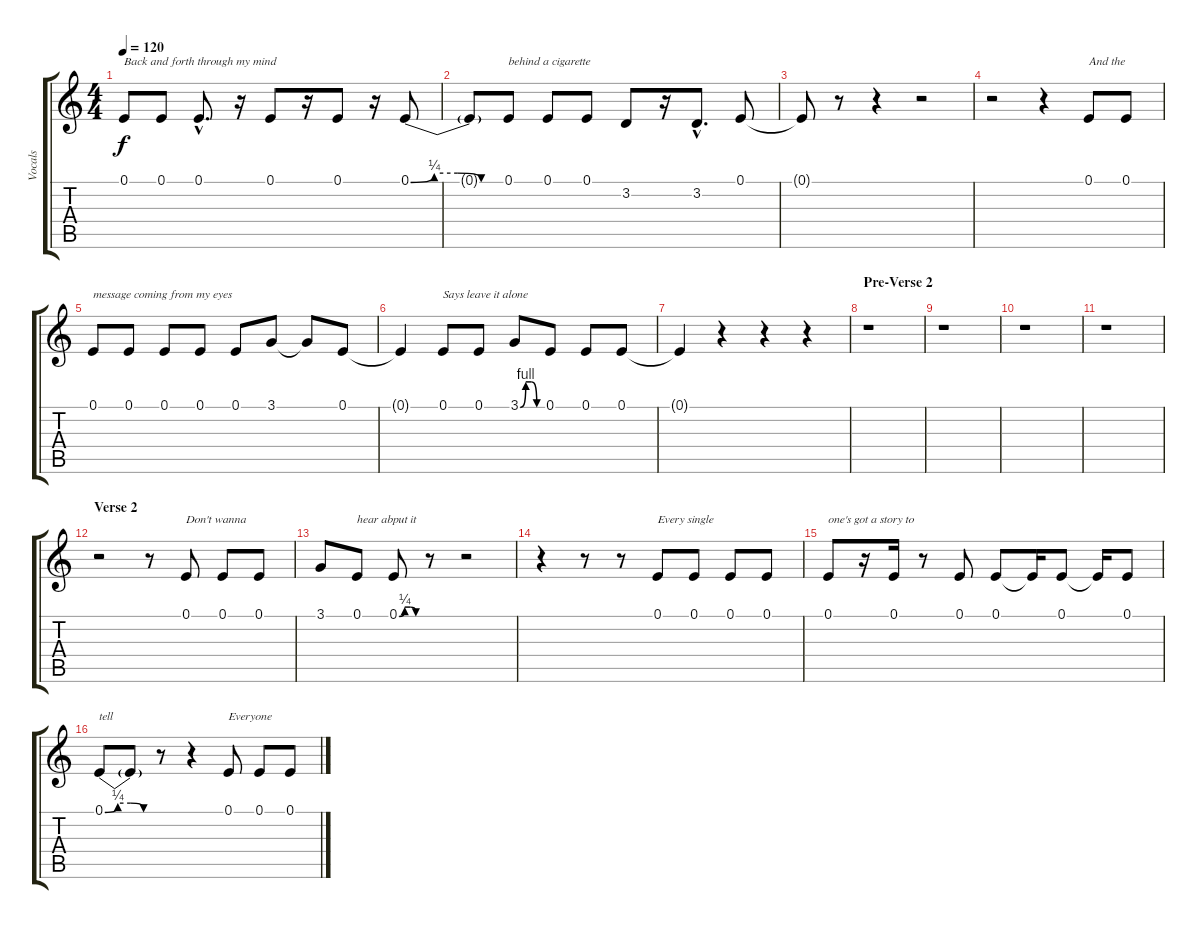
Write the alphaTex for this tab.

\track ("Vocals" "Vocals") {instrument oboe}
\staff {score tabs}
\tuning (E4 B3 G3 D3 A2 E2) {hide}
\ts (4 4)
\tempo 120
\clef g2
\ks c
0.1.8{txt "Back and forth through my mind" dy f} 0.1.8 0.1{hac}.8{d} r.16 0.1.8 r.16 0.1.8 r.16 0.1{be (custom 0 0 15 1 30 1 45 0 60 0)}.8 |
0.1{t}.8 0.1.8{txt "behind a cigarette"} 0.1.8 0.1.8 3.2.8 r.16 3.2{hac}.8{d} 0.1.8 |
0.1{t}.8 r.8 r.4 r.2 |
r.2 r.4 0.1.8{txt "And the"} 0.1.8 |
0.1.8{txt "message coming from my eyes"} 0.1.8 0.1.8 0.1.8 0.1.8 3.1.8 3.1{t}.8 0.1.8 |
0.1{t}.4 0.1.8{txt "Says leave it alone"} 0.1.8 3.1{be (custom 0 0 15 4 30 4 45 0 60 0)}.8 0.1.8 0.1.8 0.1.8 |
0.1{t}.4 r.4 r.4 r.4 |
\section ("" "Pre-Verse 2")
r.1 |
r.1 |
r.1 |
r.1 |
\section ("" "Verse 2")
r.2 r.8 0.1.8{txt "Don't wanna"} 0.1.8 0.1.8 |
3.1.8 0.1.8{txt "hear abput it"} 0.1{be (custom 0 0 15 1 30 1 45 0 60 0)}.8 r.8 r.2 |
r.4 r.8 r.8 0.1.8{txt "Every single"} 0.1.8 0.1.8 0.1.8 |
0.1.8{txt "one's got a story to"} r.16 0.1.16 r.8 0.1.8 0.1.8 0.1{t}.16 0.1.8 0.1{t}.16 0.1.8 |
0.1{be (custom 0 0 15 1 30 1 45 0 60 0)}.8{txt "tell"} 0.1{t}.8 r.8 r.4 0.1.8{txt "Everyone"} 0.1.8 0.1.8
